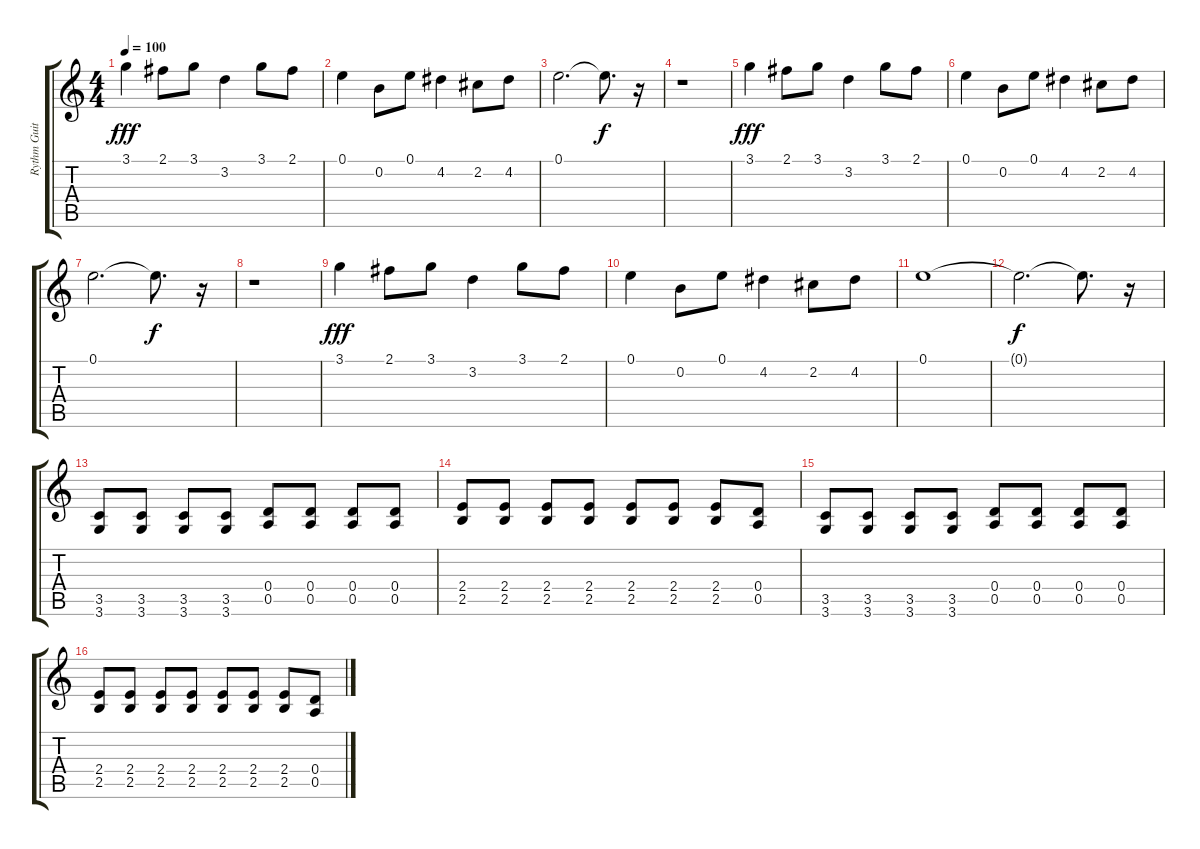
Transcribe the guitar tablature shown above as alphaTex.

\track ("Rythm Guitar" "Rythm Guit") {instrument distortionguitar}
\staff {score tabs}
\tuning (E4 B3 G3 D3 A2 E2) {hide}
\ts (4 4)
\tempo 100
\clef g2
\ks c
3.1.4{dy fff volume 14} 2.1.8 3.1.8 3.2.4 3.1.8 2.1.8 |
0.1.4 0.2.8 0.1.8 4.2.4 2.2.8 4.2.8 |
0.1.2{d} 0.1{t}.8{d dy f} r.16 |
r.1 |
3.1.4{dy fff volume 14} 2.1.8 3.1.8 3.2.4 3.1.8 2.1.8 |
0.1.4 0.2.8 0.1.8 4.2.4 2.2.8 4.2.8 |
0.1.2{d} 0.1{t}.8{d dy f} r.16 |
r.1 |
3.1.4{dy fff volume 14} 2.1.8 3.1.8 3.2.4 3.1.8 2.1.8 |
0.1.4 0.2.8 0.1.8 4.2.4 2.2.8 4.2.8 |
0.1.1 |
0.1{t}.2{d dy f} 0.1{t}.8{d} r.16 |
(3.5 3.6).8{volume 13} (3.5 3.6).8 (3.5 3.6).8 (3.5 3.6).8 (0.4 0.5).8 (0.4 0.5).8 (0.4 0.5).8 (0.4 0.5).8 |
(2.4 2.5).8 (2.4 2.5).8 (2.4 2.5).8 (2.4 2.5).8 (2.4 2.5).8 (2.4 2.5).8 (2.4 2.5).8 (0.4 0.5).8 |
(3.5 3.6).8 (3.5 3.6).8 (3.5 3.6).8 (3.5 3.6).8 (0.4 0.5).8 (0.4 0.5).8 (0.4 0.5).8 (0.4 0.5).8 |
(2.4 2.5).8 (2.4 2.5).8 (2.4 2.5).8 (2.4 2.5).8 (2.4 2.5).8 (2.4 2.5).8 (2.4 2.5).8 (0.4 0.5).8
